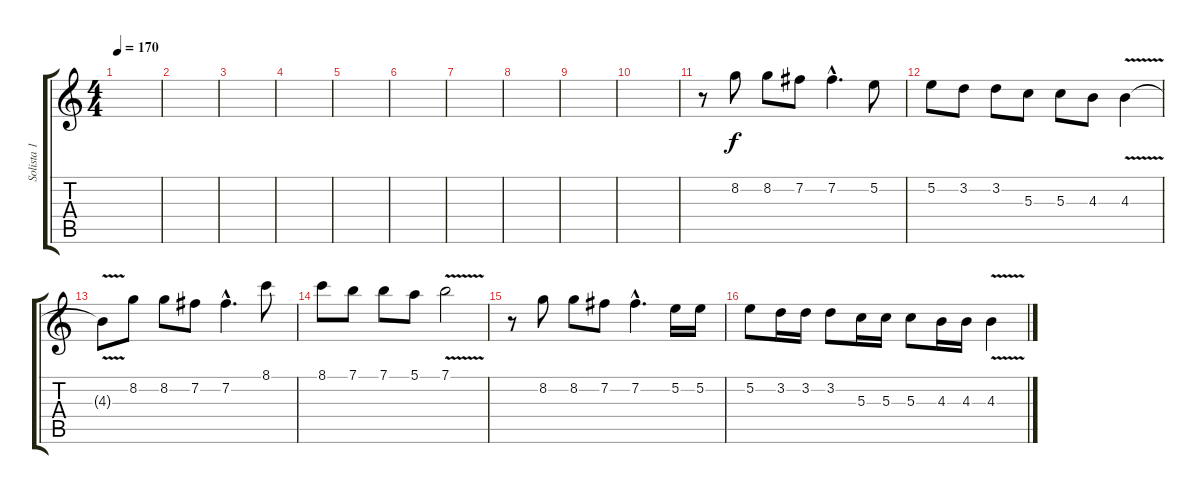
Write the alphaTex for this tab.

\track ("Solista 1" "Solista 1") {instrument distortionguitar}
\staff {score tabs}
\tuning (E4 B3 G3 D3 A2 E2) {hide}
\ts (4 4)
\tempo 170
\clef g2
\ks c
|
|
|
|
|
|
|
|
|
|
r.8 8.2.8 8.2.8 7.2.8 7.2{hac}.4{d} 5.2.8 |
5.2.8 3.2.8 3.2.8 5.3.8 5.3.8 4.3.8 4.3{v}.4 |
4.3{t}.8 8.2.8 8.2.8 7.2.8 7.2{hac}.4{d} 8.1.8 |
8.1.8 7.1.8 7.1.8 5.1.8 7.1{v}.2 |
r.8 8.2.8 8.2.8 7.2.8 7.2{hac}.4{d} 5.2.16 5.2.16 |
5.2.8 3.2.16 3.2.16 3.2.8 5.3.16 5.3.16 5.3.8 4.3.16 4.3.16 4.3{v}.4
